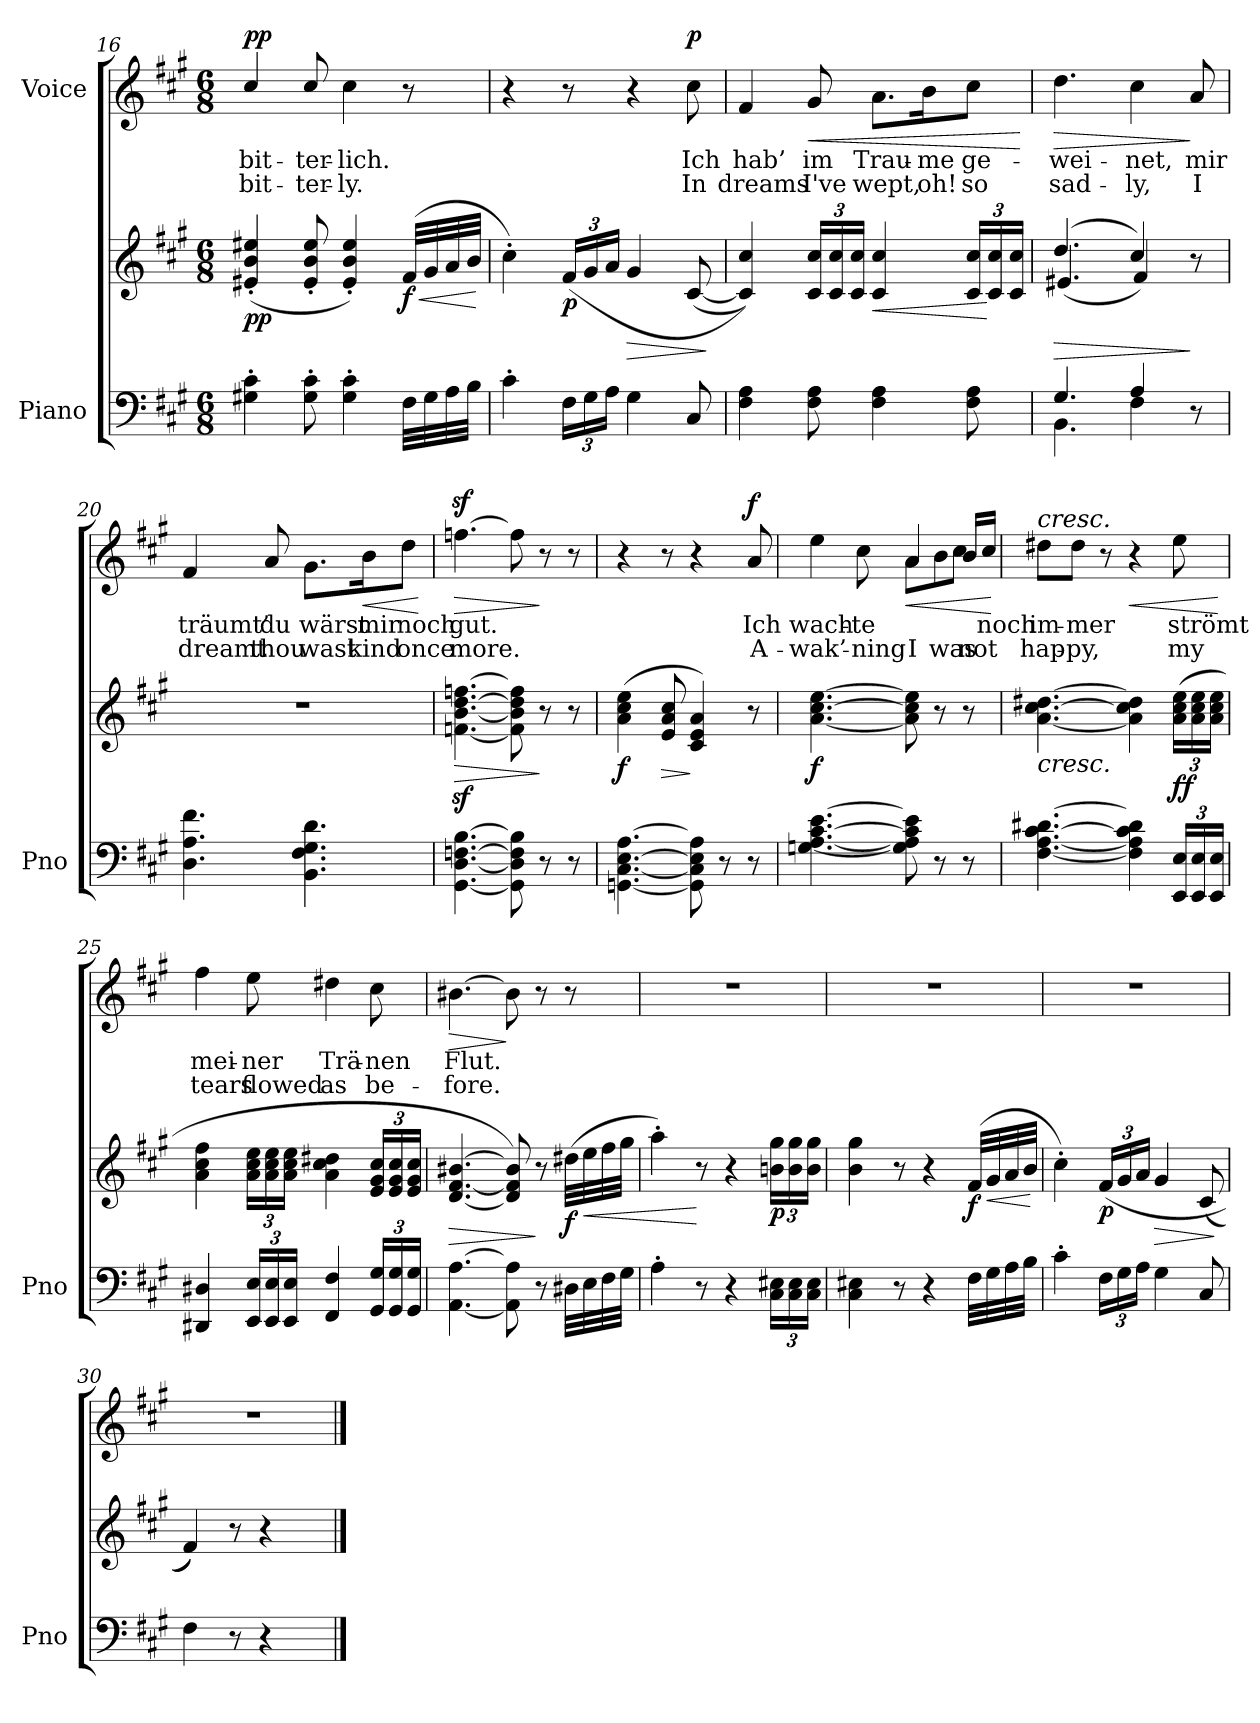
**kern	**kern	**dynam	**kern	**text	**text	**dynam
*part2	*part2	*part2	*part1	*part1	*part1	*part1
*staff3	*staff2	*staff2/3	*staff1	*staff1	*staff1	*staff1
*I"Piano	*	*	*I"Voice	*	*	*
*I'Pno	*	*	*	*	*	*
*clefF4	*clefG2	*	*clefG2	*	*	*
*k[f#c#g#]	*k[f#c#g#]	*	*k[f#c#g#]	*	*	*
*M6/8	*M6/8	*	*M6/8	*	*	*
=16	=16	=16	=16	=16	=16	=16
!	!	!LO:DY:b	!	!	!	!LO:DY:a
4G#X\' 4c#\'	(>4e#X/'> 4b/'> 4ee#X/'>	pp	4cc#/	bit-	bit-	pp
8G#\' 8c#\'	8e#/'> 8b/'> 8ee#/'>	.	8cc#/	-ter-	-ter-	.
4G#\' 4c#\'	4e#/'> 4b/'> 4ee#/'>)	.	4cc#\	-lich.	-ly.	.
!	!	!LO:HP:b	!	!	!	!
!	!	!LO:DY:n=1:b	!	!	!	!
32F#\LLL	(>32f#/LLL	< f	8r	.	.	.
32G#\	32g#/	.	.	.	.	.
32A\	32a/	.	.	.	.	.
32B\JJJ	32b/JJJ	.	.	.	.	.
.	.	[	.	.	.	.
=17	=17	=17	=17	=17	=17	=17
4c#'\	4cc#'\)	.	4r	.	.	.
!	!	!LO:DY:b	!	!	!	!
24F#\LL	(>24f#/LL	p	8r	.	.	.
24G#\	24g#/	.	.	.	.	.
24A\JJ	24a/JJ	.	.	.	.	.
!	!	!LO:HP:b	!	!	!	!
4G#\	4g#/	>	4r	.	.	.
!	!	!	!	!	!	!LO:DY:a
8C#/	([8c#/	.	8cc#\	Ich	In	p
.	.	]	.	.	.	.
=18	=18	=18	=18	=18	=18	=18
4F#\ 4A\	4c#/] 4cc#/))	.	4f#/	hab’	dreams	.
!	!	!	!	!	!	!LO:HP:b
8F#\ 8A\	24c#/ 24cc#/LL	.	8g#/	im	I've	<
.	24c#/ 24cc#/	.	.	.	.	.
.	24c#/ 24cc#/JJ	.	.	.	.	.
!	!	!LO:HP:b	!	!	!	!
4F#\ 4A\	4c#/ 4cc#/	<	8.a\L	Trau-	wept,	.
.	.	.	16b\K	-me	oh!	.
8F#\ 8A\	24c#/ 24cc#/LL	.	8cc#\J	ge-	so	.
.	24c#/ 24cc#/	[	.	.	.	.
.	24c#/ 24cc#/JJ	.	.	.	.	.
.	.	.	.	.	.	[
=19	=19	=19	=19	=19	=19	=19
*^	*	*	*	*	*	*
!	!	!	!LO:HP:b	!	!	!	!LO:HP:b
*	*	*^	*	*	*	*	*
4.G#/	4.BB\	(4.dd/	(<4.e#X/	>	4.dd\	-wei-	sad-	>
4A/	4F#\	4cc#/)	4f#/)	.	4cc#\	-net,	-ly,	.
8r	8ryy	8r	8ryy	]	8a/	mir	I	]
*v	*v	*	*	*	*	*	*	*
*	*v	*v	*	*	*	*	*
=20	=20	=20	=20	=20	=20	=20
4.D\ 4.A\ 4.f#\	2.r	.	4f#/	träumt’	dreamt	.
.	.	.	8a/	du	thou	.
4.BB\ 4.F#\ 4.G#\ 4.d\	.	.	8.g#\L	wärst	wast	.
!	!	!	!	!	!	!LO:HP:b
.	.	.	16b\K	mir	kind	<
.	.	.	8dd\J	noch	once	.
.	.	.	.	.	.	[
=21	=21	=21	=21	=21	=21	=21
!	!	!LO:HP:b	!	!	!	!LO:HP:b
[4.GG#\ [<4.D\ [4.Fn\ [4.B\	[4.fn\z< [<4.b\z< [4.dd\z< [4.ffn\z<	>	[4.ffnz>\	gut.	more.	>
8GG#\] 8D\] 8F\] 8B\]	8f\] 8b\] 8dd\] 8ff\]	.	8ff\]	.	.	.
8r	8r	]	8r	.	.	]
8r	8r	.	8r	.	.	.
=22	=22	=22	=22	=22	=22	=22
!	!	!LO:DY:b	!	!	!	!
[4.GGn\ [>4.C#\ [4.E\ [4.A\	(4a\ 4cc#\ 4ee\	f	4r	.	.	.
!	!	!LO:HP:b	!	!	!	!
.	8e/ 8a/ 8cc#/	>	8r	.	.	.
8GG\] 8C#\] 8E\] 8A\]	4c#/ 4e/ 4a/)	]	4r	.	.	.
8r	.	.	.	.	.	.
!	!	!	!	!	!	!LO:DY:a
8r	8r	.	8a/	Ich	A-	f
=23	=23	=23	=23	=23	=23	=23
*	*	*	*^	*	*	*
!	!	!LO:DY:b	!	!	!	!	!
[4.Gn\ [4.A\ [4.c#\ [4.e\	[4.a\ [4.cc#\ [4.ee\	f	4ee\	4ryy	wach-	-wak’-	.
.	.	.	8cc#\	8ryy	-te	-ning	.
!	!	!	!	!	!	!	!LO:HP:b
8G\] 8A\] 8c#\] 8e\]	8a\] 8cc#\] 8ee\]	.	4a/	8a\L	.	I	<
8r	8r	.	.	8b\	.	was	.
8r	8r	.	16b/LL	8cc#\J	.	not	.
.	.	.	16cc#/JJ	.	noch	.	.
*	*	*	*v	*v	*	*	*
.	.	.	.	.	.	[
=24	=24	=24	=24	=24	=24	=24
!	!	!	!LO:TX:a:i:t=cresc.	!	!	!
!	!LO:TX:b:i:t=cresc.	!	!	!	!	!
[4.F#\ [4.A\ [4.c#\ [4.d#X\	[4.a\ [>4.cc#\ [4.dd#X\	.	8dd#X\L	im-	hap-	.
.	.	.	8dd#\J	-mer	-py,	.
.	.	.	8r	.	.	.
!	!	!	!	!	!	!LO:HP:b
4F#\] 4A\] 4c#\] 4d#\]	4a\] 4cc#\] 4dd#\]	.	4r	.	.	<
!	!	!LO:DY:b	!	!	!	!
24EE/ 24E/LL	(24a\ 24cc#\ 24ee\LL	ff	8ee\	strömt	my	.
24EE/ 24E/	24a\ 24cc#\ 24ee\	.	.	.	.	.
24EE/ 24E/JJ	24a\ 24cc#\ 24ee\JJ	.	.	.	.	.
.	.	.	.	.	.	[
=25	=25	=25	=25	=25	=25	=25
4DD#X/ 4D#X/	4a\ 4cc#\ 4ff#\	.	4ff#\	mei-	tears	.
24EE/ 24E/LL	24a\ 24cc#\ 24ee\LL	.	8ee\	-ner	flowed	.
24EE/ 24E/	24a\ 24cc#\ 24ee\	.	.	.	.	.
24EE/ 24E/JJ	24a\ 24cc#\ 24ee\JJ	.	.	.	.	.
4FF#/ 4F#/	4a\ 4cc#\ 4dd#X\	.	4dd#X\	Trä-	as	.
24GG#/ 24G#/LL	24e/ 24g#/ 24cc#/LL	.	8cc#\	-nen	be-	.
24GG#/ 24G#/	24e/ 24g#/ 24cc#/	.	.	.	.	.
24GG#/ 24G#/JJ	24e/ 24g#/ 24cc#/JJ	.	.	.	.	.
=26	=26	=26	=26	=26	=26	=26
!	!	!LO:HP:b	!	!	!	!LO:HP:b
[4.AA\ [4.A\	[4.d/ [>4.f#/ [4.b#X/	>	[4.b#X\	Flut.	-fore.	>
8AA\] 8A\]	8d/] 8f#/] 8b#/])	.	8b#\]	.	.	]
8r	8r	]	8r	.	.	.
!	!	!LO:DY:b	!	!	!	!
32D#X\LLL	(32dd#X\LLL	f	8r	.	.	.
!	!	!LO:HP:b	!	!	!	!
32E\	32ee\	<	.	.	.	.
32F#\	32ff#\	.	.	.	.	.
32G#\JJJ	32gg#\JJJ	.	.	.	.	.
=27	=27	=27	=27	=27	=27	=27
4A'\	4aa'\)	.	2.r	.	.	.
8r	8r	[	.	.	.	.
4r	4r	.	.	.	.	.
!	!	!LO:DY:b	!	!	!	!
24C#\ 24E#X\LL	24bn\ 24gg#\LL	p	.	.	.	.
24C#\ 24E#\	24b\ 24gg#\	.	.	.	.	.
24C#\ 24E#\JJ	24b\ 24gg#\JJ	.	.	.	.	.
=28	=28	=28	=28	=28	=28	=28
4C#\ 4E#X\	4b\ 4gg#\	.	2.r	.	.	.
8r	8r	.	.	.	.	.
4r	4r	.	.	.	.	.
!	!	!LO:DY:b	!	!	!	!
32F#\LLL	(>32f#/LLL	f	.	.	.	.
!	!	!LO:HP:b	!	!	!	!
32G#\	32g#/	<	.	.	.	.
32A\	32a/	.	.	.	.	.
32B\JJJ	32b/JJJ	.	.	.	.	.
.	.	[	.	.	.	.
=29	=29	=29	=29	=29	=29	=29
4c#'\	4cc#'\)	.	2.r	.	.	.
!	!	!LO:DY:b	!	!	!	!
24F#\LL	(>24f#/LL	p	.	.	.	.
24G#\	24g#/	.	.	.	.	.
24A\JJ	24a/JJ	.	.	.	.	.
!	!	!LO:HP:b	!	!	!	!
4G#\	4g#/	>	.	.	.	.
8C#/	(8c#/	.	.	.	.	.
.	.	]	.	.	.	.
=30	=30	=30	=30	=30	=30	=30
4F#\	4f#/))	.	2.r	.	.	.
8r	8r	.	.	.	.	.
4r	4r	.	.	.	.	.
8ryy	8ryy	.	.	.	.	.
==	==	==	==	==	==	==
*-	*-	*-	*-	*-	*-	*-
